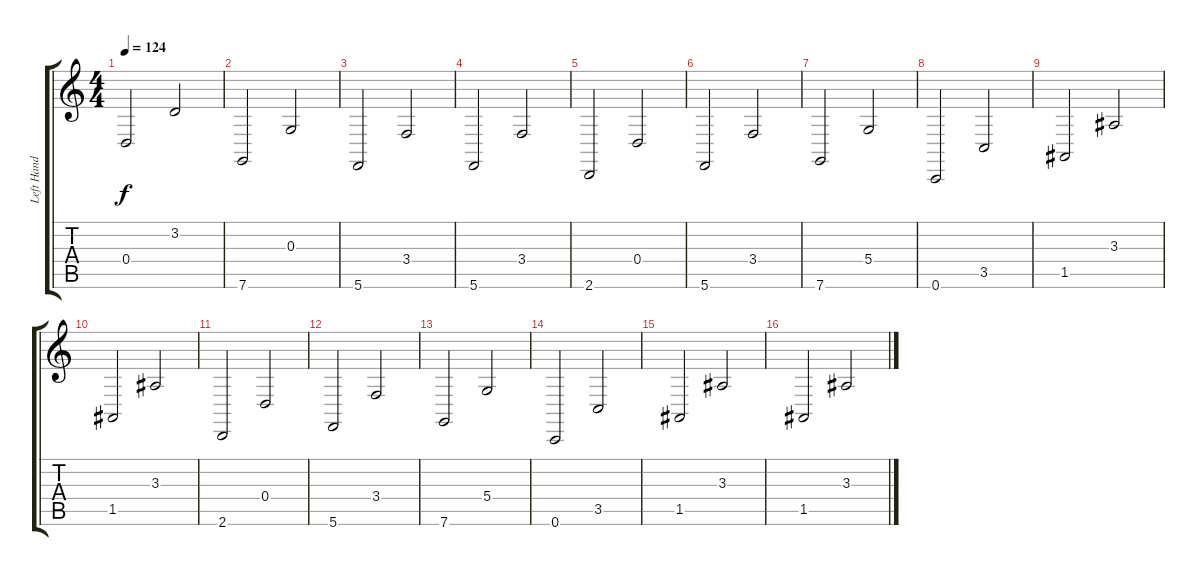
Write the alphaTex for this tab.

\track ("Left Hand" "Left Hand") {instrument acousticgrandpiano}
\staff {score tabs}
\tuning (E4 B3 G3 D3 A2 C2) {hide}
\ts (4 4)
\tempo 124
\clef g2
\ks c
0.4.2{dy f} 3.2.2 |
7.6.2 0.3.2 |
5.6.2 3.4.2 |
5.6.2 3.4.2 |
2.6.2 0.4.2 |
5.6.2 3.4.2 |
7.6.2 5.4.2 |
0.6.2 3.5.2 |
1.5.2 3.3.2 |
1.5.2 3.3.2 |
2.6.2 0.4.2 |
5.6.2 3.4.2 |
7.6.2 5.4.2 |
0.6.2 3.5.2 |
1.5.2 3.3.2 |
1.5.2 3.3.2
